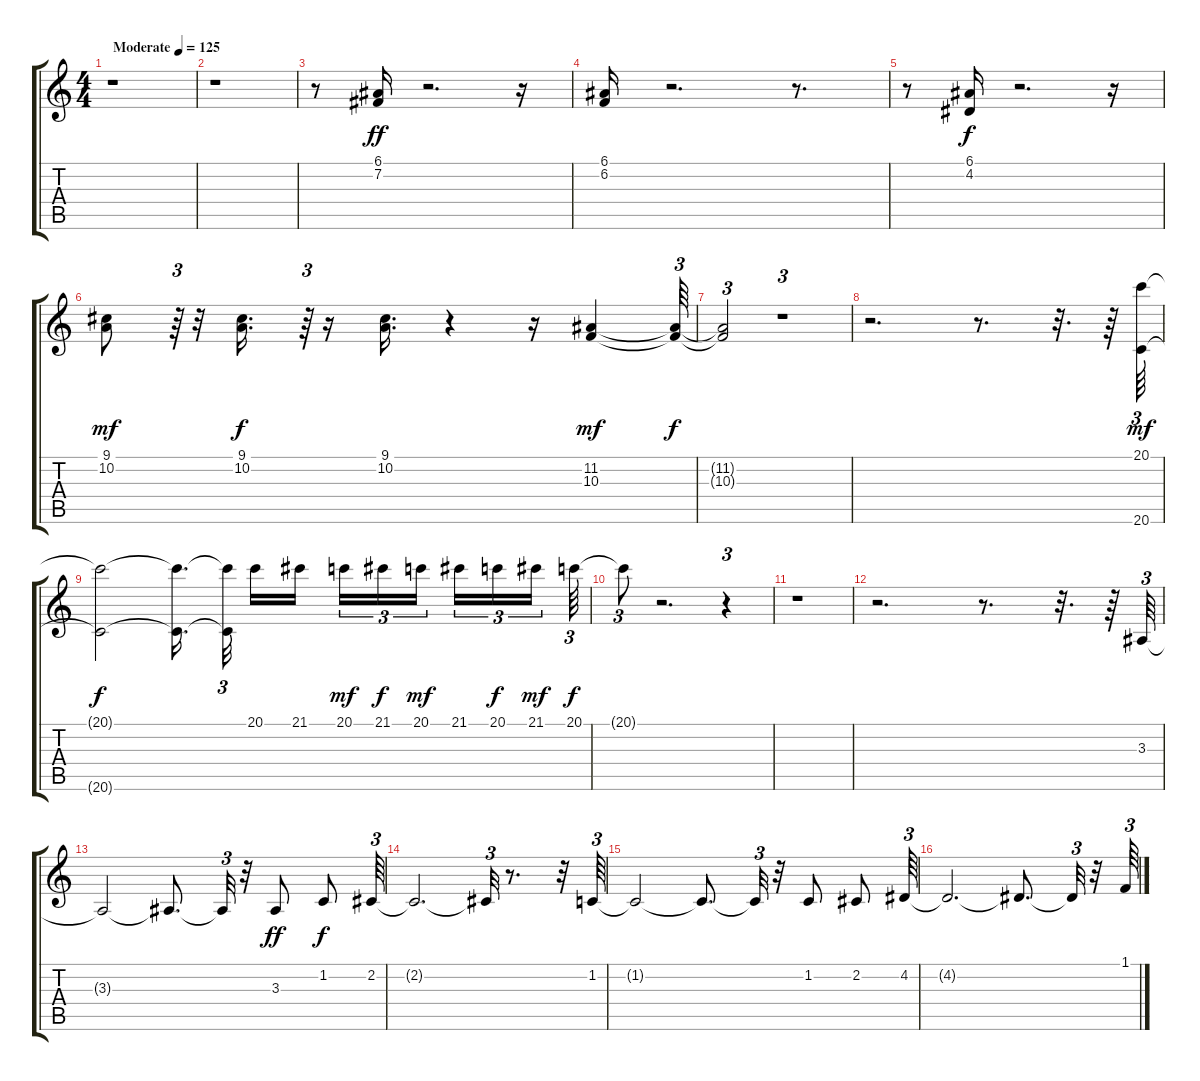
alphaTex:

\track "" {instrument stringensemble1}
\staff {score tabs}
\tuning (E4 B3 G3 D3 A2 E2) {hide}
\ts (4 4)
\tempo (125 "Moderate")
\clef g2
\ks c
r.1{dy ff instrument stringensemble1} |
r.1 |
r.8 (6.1 7.2).16 r.2{d} r.16 |
(6.1 6.2).16 r.2{d} r.8{d} |
r.8 (6.1 4.2).16{dy f} r.2{d} r.16 |
(9.1 10.2).8{dy mf} r.64{tu (3 2)} r.32 (9.1 10.2).16{d dy f} r.64{tu (3 2)} r.16 (9.1 10.2).16{d} r.4 r.16 (11.2 10.3).4{dy mf} (11.2{t} 10.3{t}).64{tu (3 2) dy f} |
(11.2{t} 10.3{t}).2{tu (3 2)} r.1{tu (3 2)} |
r.2{d} r.8{d} r.32{d} r.64 (20.1 20.6).64{tu (3 2) dy mf} |
(20.1{t} 20.6{t}).2{dy f} (20.1{t} 20.6{t}).16{d beam splitsecondary} (20.1{t} 20.6{t}).32{tu (3 2) beam splitsecondary} 20.1.16 21.1.16{beam splitsecondary} 20.1.16{tu (3 2) dy mf} 21.1.16{tu (3 2) dy f} 20.1.16{tu (3 2) dy mf beam splitsecondary} 21.1.16{tu (3 2)} 20.1.16{tu (3 2) dy f} 21.1.16{tu (3 2) dy mf beam splitsecondary} 20.1.64{tu (3 2) dy f} |
20.1{t}.8{tu (3 2)} r.2{d} r.4{tu (3 2)} |
r.1 |
r.2{d} r.8{d} r.32{d} r.64 3.3.64{tu (3 2)} |
3.3{t}.2 3.3{t}.8{d} 3.3{t}.32{tu (3 2)} r.32 3.3.8{dy ff} 1.2.8{dy f} 2.2.64{tu (3 2)} |
2.2{t}.2{d} 2.2{t}.32{tu (3 2)} r.8{d} r.32 1.2.64{tu (3 2)} |
1.2{t}.2 1.2{t}.8{d} 1.2{t}.32{tu (3 2)} r.32 1.2.8 2.2.8 4.2.64{tu (3 2)} |
4.2{t}.2{d} 4.2{t}.8{d} 4.2{t}.32{tu (3 2)} r.32 1.1.64{tu (3 2)}
